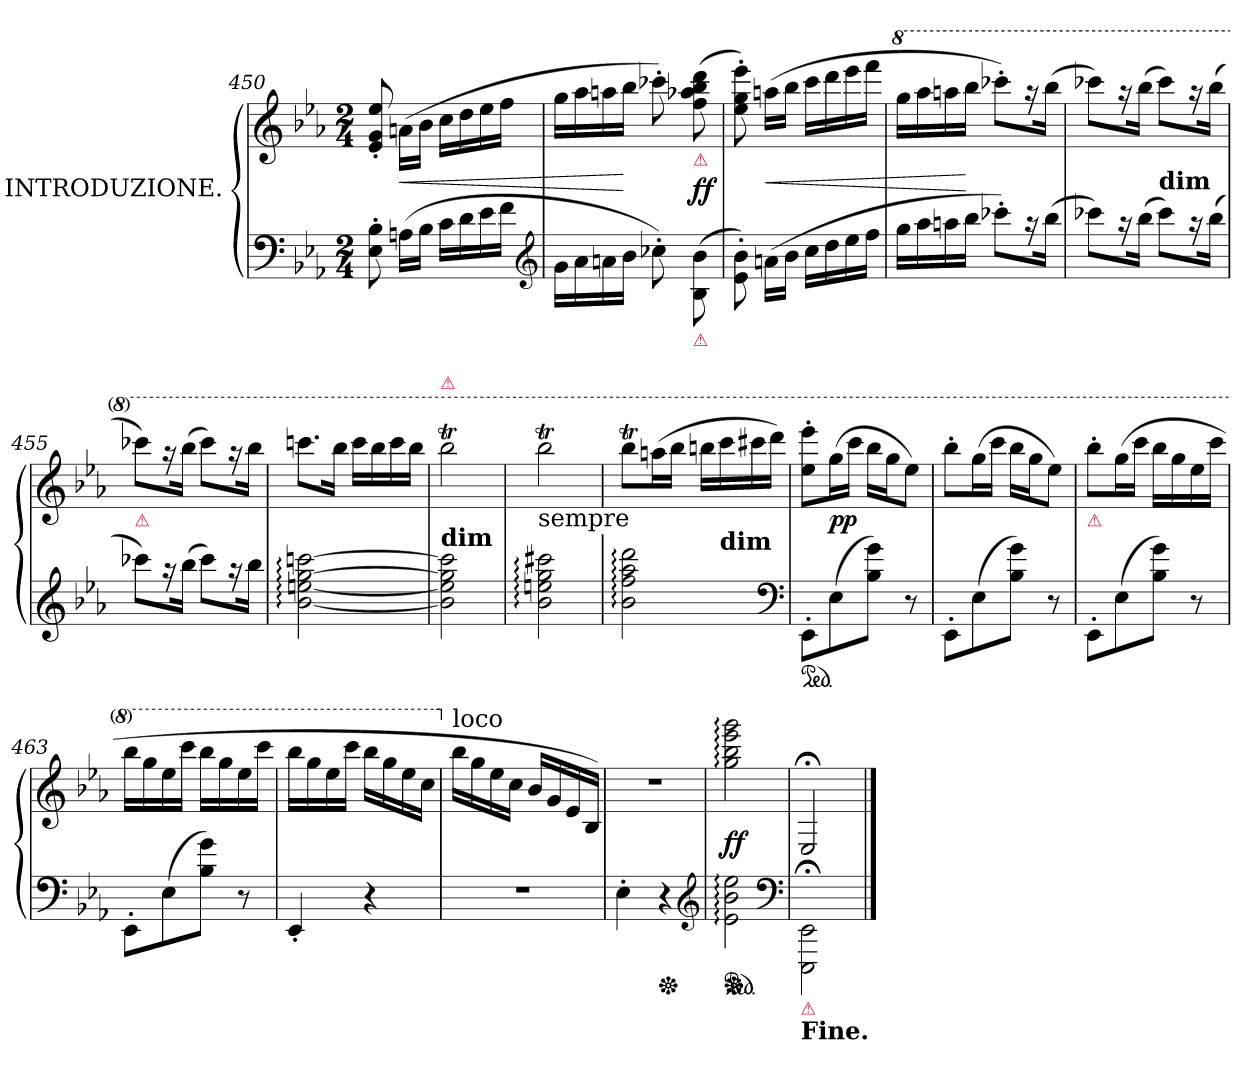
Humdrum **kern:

**kern	**kern	**dynam
*part1	*part1	*part1
*staff2	*staff1	*staff1/2
*I"INTRODUZIONE.	*	*
*clefF4	*clefG2	*
*k[b-e-a-]	*k[b-e-a-]	*
*M2/4	*M2/4	*
=450	=450	=450
8E-'> 8B-'>	8e-'< 8g'< 8ee-'<	.
(>16AnLL	(>16an\LL	<
16B-JJ	16b-JJ	.
16cLL	16ccLL	.
16d	16dd	.
16e-	16ee-	.
16fJJ	16ffJJ	.
*clefG2	*	*
=451	=451	=451
16g\LL	16ggLL	.
16a-	16aa-	.
16an	16aan	.
16b-JJ	16bb-JJ	[
8cc-X'>)	8ccc-X'>)	.
!	!LO:TX:b:color=crimson:t=⚠	!
!LO:TX:b:color=crimson:t=⚠	!	!
(>8B-\ 8b-\	(>8ff 8aa-X 8bb- 8ddd	ff
=452	=452	=452
8e-'>\ 8b-'>\)	8ee-'> 8gg'> 8eee-'>)	.
(>16an\LL	(>16aanLL	<
16b-JJ	16bb-JJ	.
16ccLL	16cccLL	.
16dd	16ddd	.
16ee-	16eee-	.
16ffJJ	16fffJJ	.
=453	=453	=453
*	*8va	*
16ggLL	16gggLL	.
16aa-	16aaa-	.
16aan	16aaan	.
16bb-JJ	16bbb-JJ	[
8ccc-X'>L)	8cccc-X'>L)	.
16raa	16r	.
(>16bb-Jk	(>16bbb-Jk	.
=454	=454	=454
8ccc-XL)	8cccc-XL)	.
16raa	16r	.
(>16bb-Jk	(>16bbb-Jk	.
!	!LO:TX:c:B:t=dim	!
8ccc-L)	8cccc-L)	.
16raa	16r	.
(>16bb-Jk	(>16bbb-Jk	.
=455	=455	=455
!	!LO:TX:b:color=crimson:t=⚠	!
8ccc-XL)	8cccc-XL)	.
16raa	16r	.
(>16bb-Jk	(>16bbb-Jk	.
8ccc-L)	8cccc-L)	.
16raa	16r	.
16bb-Jk	16bbb-Jk	.
=456	=456	=456
[2b-: [2een: [2gg: [2cccn:	8.ccccnL	.
.	16bbb-Jk	.
.	16ccccLL	.
.	16bbb-	.
.	16cccc	.
.	16bbb-JJ	.
=457	=457	=457
!	!LO:TX:c:B:t=dim	!
!	!LO:TX:a:color=crimson:t=⚠	!
2b-] 2ee] 2gg] 2ccc]	2bbb-T	.
=458	=458	=458
!	!LO:TX:b:t=sempre	!
2b-: 2een: 2gg: 2ccc#X:	2bbb-T	.
=459	=459	=459
2b-: 2ff: 2aa-: 2ddd:	8bbb-TL	.
.	(>16aaanL	.
.	16bbb-JJ	.
.	16bbbnLL	.
!	!LO:TX:c:B:t=dim	!
.	16cccc	.
.	16cccc#X	.
.	16ddddJJ)	.
*clefF4	*	*
=460	=460	=460
*ped	*	*
8EE-'>L	8eee-'> 8eeee-'>L	.
(>8E-	(16gggL	pp
.	16ccccJJ	.
8B- 8gJ)	16bbb-LL	.
.	16gggJ	.
8r	8eee-J)	.
=461	=461	=461
8EE-'>L	8bbb-'>L	.
(>8E-	(16gggL	.
.	16ccccJJ	.
8B- 8gJ)	16bbb-LL	.
.	16gggJ	.
8r	8eee-J)	.
=462	=462	=462
!	!LO:TX:b:color=crimson:t=⚠	!
8EE-'>L	8bbb-'>L	.
(>8E-	(>16gggL	.
.	16ccccJJ	.
8B- 8gJ)	16bbb-LL	.
.	16ggg	.
8r	16eee-	.
.	16ccccJJ	.
=463	=463	=463
8EE-'>L	16bbb-LL	.
.	16ggg	.
(>8E-	16eee-	.
.	16ccccJJ	.
8B- 8gJ)	16bbb-LL	.
.	16ggg	.
8r	16eee-	.
.	16ccccJJ	.
=464	=464	=464
4EE-'<	16bbb-LL	.
.	16ggg	.
.	16eee-	.
.	16ccccJJ	.
4r	16bbb-LL	.
.	16ggg	.
.	16eee-	.
.	16cccJJ	.
=465	=465	=465
*	*X8va	*
!	!LO:TX:a:t=loco	!
2r	16bb-LL	.
.	16gg	.
.	16ee-	.
.	16ccJJ	.
.	16b-LL	.
.	16g	.
.	16e-	.
.	16B-JJ)	.
=466	=466	=466
4E-'>	2rdd	.
*Xped	*	*
4r	.	.
*clefG2	*	*
=467	=467	=467
*ped	*	*
*Xped	*	*
2e-:\ 2b-:\ 2ee-:\	2gg:\ 2bb-:\ 2eee-:\ 2ggg:\	ff
*clefF4	*	*
=468	=468	=468
!LO:TX:b:color=crimson:t=⚠	!	!
!LO:TX:b:B:t=Fine.	!	!
2EEE-;\ 2EE-;\	2E-;</	.
==	==	==
*-	*-	*-
